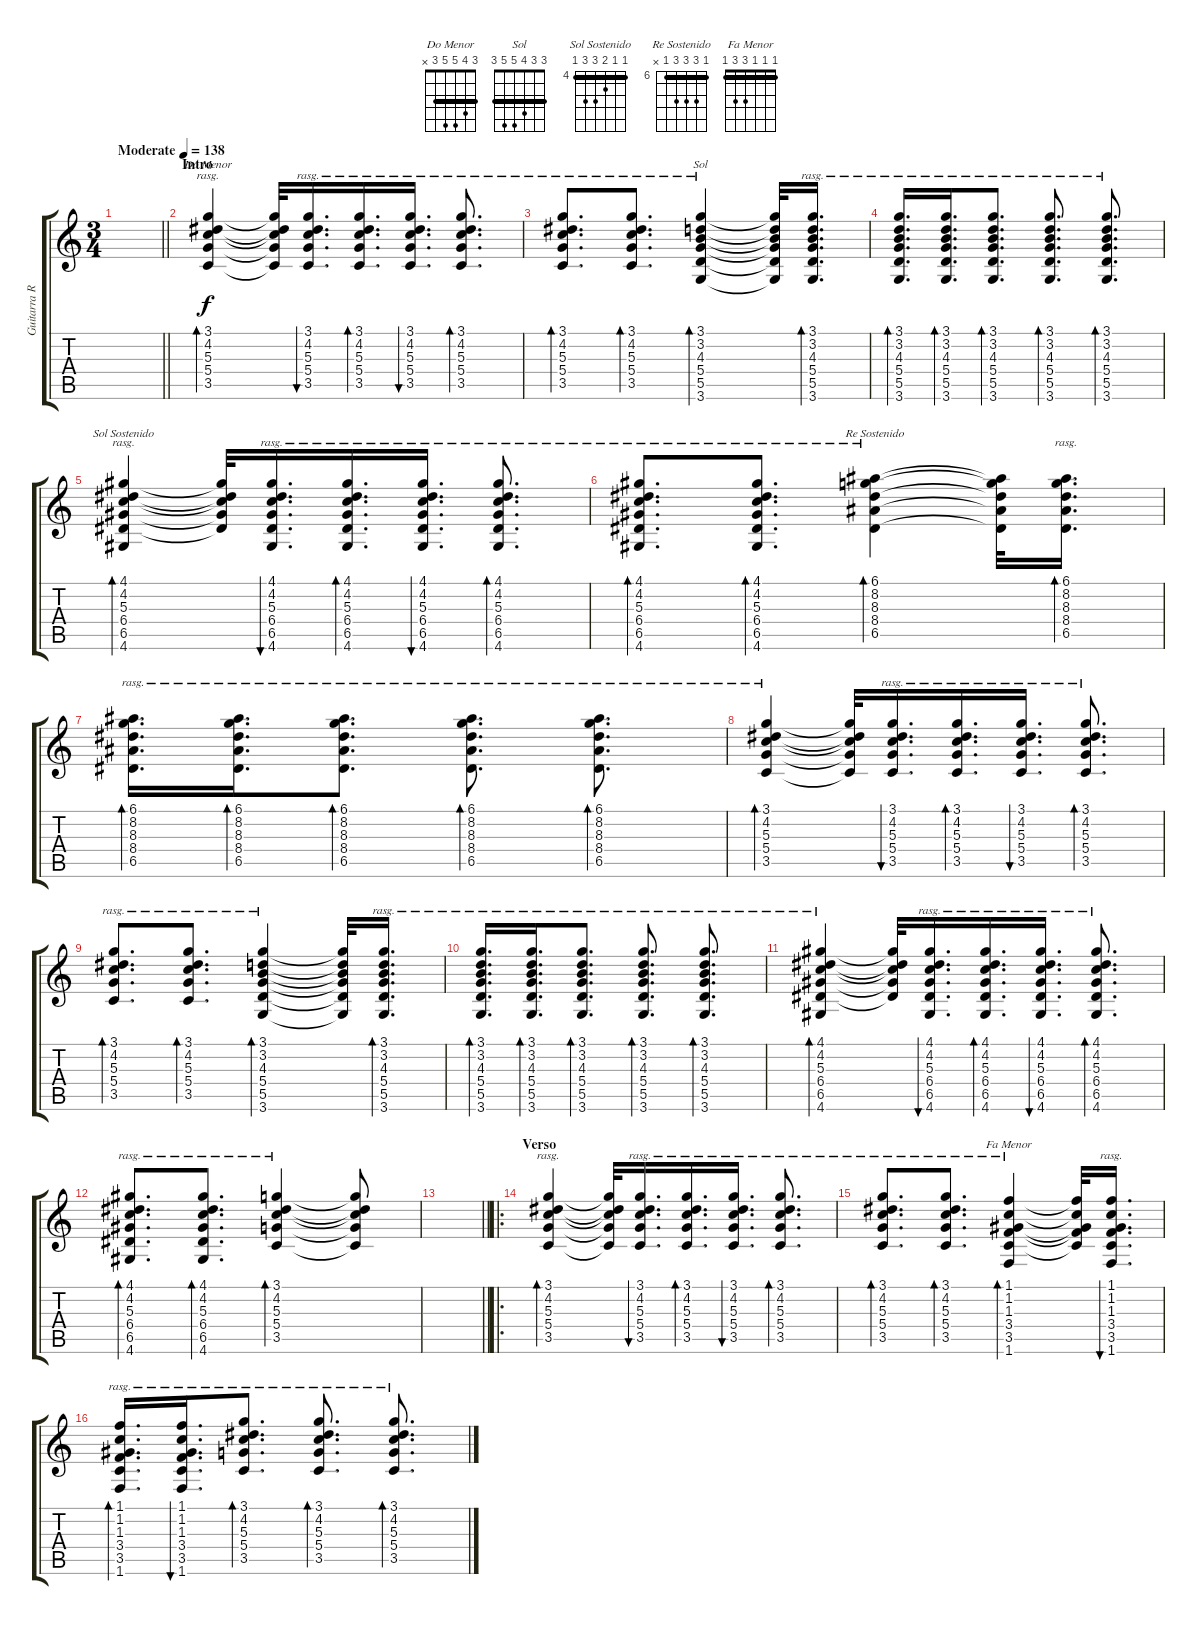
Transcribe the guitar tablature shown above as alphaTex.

\track ("Guitarra Ritmica" "Guitarra R") {instrument acousticguitarsteel}
\staff {score tabs}
\tuning (E4 B3 G3 D3 A2 E2) {hide}
\chord ("Do Menor" 3 4 5 5 3 x) {barre 3}
\chord ("Sol" 3 3 4 5 5 3) {barre 3}
\chord ("Sol Sostenido" 4 4 5 6 6 4) {firstfret 4 barre 4}
\chord ("Re Sostenido" 6 8 8 8 6 x) {firstfret 6 barre 6}
\chord ("Fa Menor" 1 1 1 3 3 1) {barre 1}
\ts (3 4)
\tempo (138 "Moderate")
\clef g2
\barLineRight lightlight
\ks c
|
\section ("" "Intro")
(3.1 4.2 5.3 5.4 3.5).4{bd 30 ch "Do Menor" rasg ii} (3.1{t} 4.2{t} 5.3{t} 5.4{t} 3.5{t}).32 (3.1 4.2 5.3 5.4 3.5).16{d bu 30 rasg ii} (3.1 4.2 5.3 5.4 3.5).16{d bd 30 rasg ii} (3.1 4.2 5.3 5.4 3.5).16{d bu 30 rasg ii} (3.1 4.2 5.3 5.4 3.5).8{d bd 30 rasg ii} |
(3.1 4.2 5.3 5.4 3.5).8{d bd 30 rasg ii} (3.1 4.2 5.3 5.4 3.5).8{d bd 30 rasg ii} (3.1 3.2 4.3 5.4 5.5 3.6).4{bd 30 ch "Sol" rasg ii} (3.1{t} 3.2{t} 4.3{t} 5.4{t} 5.5{t} 3.6{t}).32 (3.1 3.2 4.3 5.4 5.5 3.6).16{d bd 30 rasg ii} |
(3.1 3.2 4.3 5.4 5.5 3.6).16{d bd 30 rasg ii} (3.1 3.2 4.3 5.4 5.5 3.6).16{d bd 30 rasg ii} (3.1 3.2 4.3 5.4 5.5 3.6).8{d bd 30 rasg ii} (3.1 3.2 4.3 5.4 5.5 3.6).8{d bd 30 rasg ii} (3.1 3.2 4.3 5.4 5.5 3.6).8{d bd 30 rasg ii} |
(4.1 4.2 5.3 6.4 6.5 4.6).4{bd 30 ch "Sol Sostenido" rasg ii} (4.1{t} 4.2{t} 5.3{t} 6.4{t} 6.5{t}).32 (4.1 4.2 5.3 6.4 6.5 4.6).16{d bu 30 rasg ii} (4.1 4.2 5.3 6.4 6.5 4.6).16{d bd 30 rasg ii} (4.1 4.2 5.3 6.4 6.5 4.6).16{d bu 30 rasg ii} (4.1 4.2 5.3 6.4 6.5 4.6).8{d bd 30 rasg ii} |
(4.1 4.2 5.3 6.4 6.5 4.6).8{d bd 30 rasg ii} (4.1 4.2 5.3 6.4 6.5 4.6).8{d bd 30 rasg ii} (6.1 8.2 8.3 8.4 6.5).4{bd 30 ch "Re Sostenido" rasg ii} (6.1{t} 8.2{t} 8.3{t} 8.4{t} 6.5{t}).32 (6.1 8.2 8.3 8.4 6.5).16{d bd 30 rasg ii} |
(6.1 8.2 8.3 8.4 6.5).16{d bd 30 rasg ii} (6.1 8.2 8.3 8.4 6.5).16{d bd 30 rasg ii} (6.1 8.2 8.3 8.4 6.5).8{d bd 30 rasg ii} (6.1 8.2 8.3 8.4 6.5).8{d bd 30 rasg ii} (6.1 8.2 8.3 8.4 6.5).8{d bd 30 rasg ii} |
(3.1 4.2 5.3 5.4 3.5).4{bd 30 rasg ii} (3.1{t} 4.2{t} 5.3{t} 5.4{t} 3.5{t}).32 (3.1 4.2 5.3 5.4 3.5).16{d bu 30 rasg ii} (3.1 4.2 5.3 5.4 3.5).16{d bd 30 rasg ii} (3.1 4.2 5.3 5.4 3.5).16{d bu 30 rasg ii} (3.1 4.2 5.3 5.4 3.5).8{d bd 30 rasg ii} |
(3.1 4.2 5.3 5.4 3.5).8{d bd 30 rasg ii} (3.1 4.2 5.3 5.4 3.5).8{d bd 30 rasg ii} (3.1 3.2 4.3 5.4 5.5 3.6).4{bd 30 rasg ii} (3.1{t} 3.2{t} 4.3{t} 5.4{t} 5.5{t} 3.6{t}).32 (3.1 3.2 4.3 5.4 5.5 3.6).16{d bd 30 rasg ii} |
(3.1 3.2 4.3 5.4 5.5 3.6).16{d bd 30 rasg ii} (3.1 3.2 4.3 5.4 5.5 3.6).16{d bd 30 rasg ii} (3.1 3.2 4.3 5.4 5.5 3.6).8{d bd 30 rasg ii} (3.1 3.2 4.3 5.4 5.5 3.6).8{d bd 30 rasg ii} (3.1 3.2 4.3 5.4 5.5 3.6).8{d bd 30 rasg ii} |
(4.1 4.2 5.3 6.4 6.5 4.6).4{bd 30 rasg ii} (4.1{t} 4.2{t} 5.3{t} 6.4{t} 6.5{t}).32 (4.1 4.2 5.3 6.4 6.5 4.6).16{d bu 30 rasg ii} (4.1 4.2 5.3 6.4 6.5 4.6).16{d bd 30 rasg ii} (4.1 4.2 5.3 6.4 6.5 4.6).16{d bu 30 rasg ii} (4.1 4.2 5.3 6.4 6.5 4.6).8{d bd 30 rasg ii} |
(4.1 4.2 5.3 6.4 6.5 4.6).8{d bd 30 rasg ii} (4.1 4.2 5.3 6.4 6.5 4.6).8{d bd 30 rasg ii} (3.1 4.2 5.3 5.4 3.5).4{bd 30 rasg ii} (3.1{t} 4.2{t} 5.3{t} 5.4{t} 3.5{t}).8 |
\barLineRight lightlight
|
\ro
\section ("" "Verso")
(3.1 4.2 5.3 5.4 3.5).4{bd 30 rasg ii} (3.1{t} 4.2{t} 5.3{t} 5.4{t} 3.5{t}).32 (3.1 4.2 5.3 5.4 3.5).16{d bu 30 rasg ii} (3.1 4.2 5.3 5.4 3.5).16{d bd 30 rasg ii} (3.1 4.2 5.3 5.4 3.5).16{d bu 30 rasg ii} (3.1 4.2 5.3 5.4 3.5).8{d bd 30 rasg ii} |
(3.1 4.2 5.3 5.4 3.5).8{d bd 30 rasg ii} (3.1 4.2 5.3 5.4 3.5).8{d bd 30 rasg ii} (1.1 1.2 1.3 3.4 3.5 1.6).4{bd 30 ch "Fa Menor" rasg ii} (1.1{t} 1.2{t} 1.3{t} 3.4{t} 3.5{t}).32 (1.1 1.2 1.3 3.4 3.5 1.6).16{d bu 30 rasg ii} |
(1.1 1.2 1.3 3.4 3.5 1.6).16{d bd 30 rasg ii} (1.1 1.2 1.3 3.4 3.5 1.6).16{d bu 30 rasg ii} (3.1 4.2 5.3 5.4 3.5).8{d bd 30 rasg ii} (3.1 4.2 5.3 5.4 3.5).8{d bd 30 rasg ii} (3.1 4.2 5.3 5.4 3.5).8{d bd 30 rasg ii}
